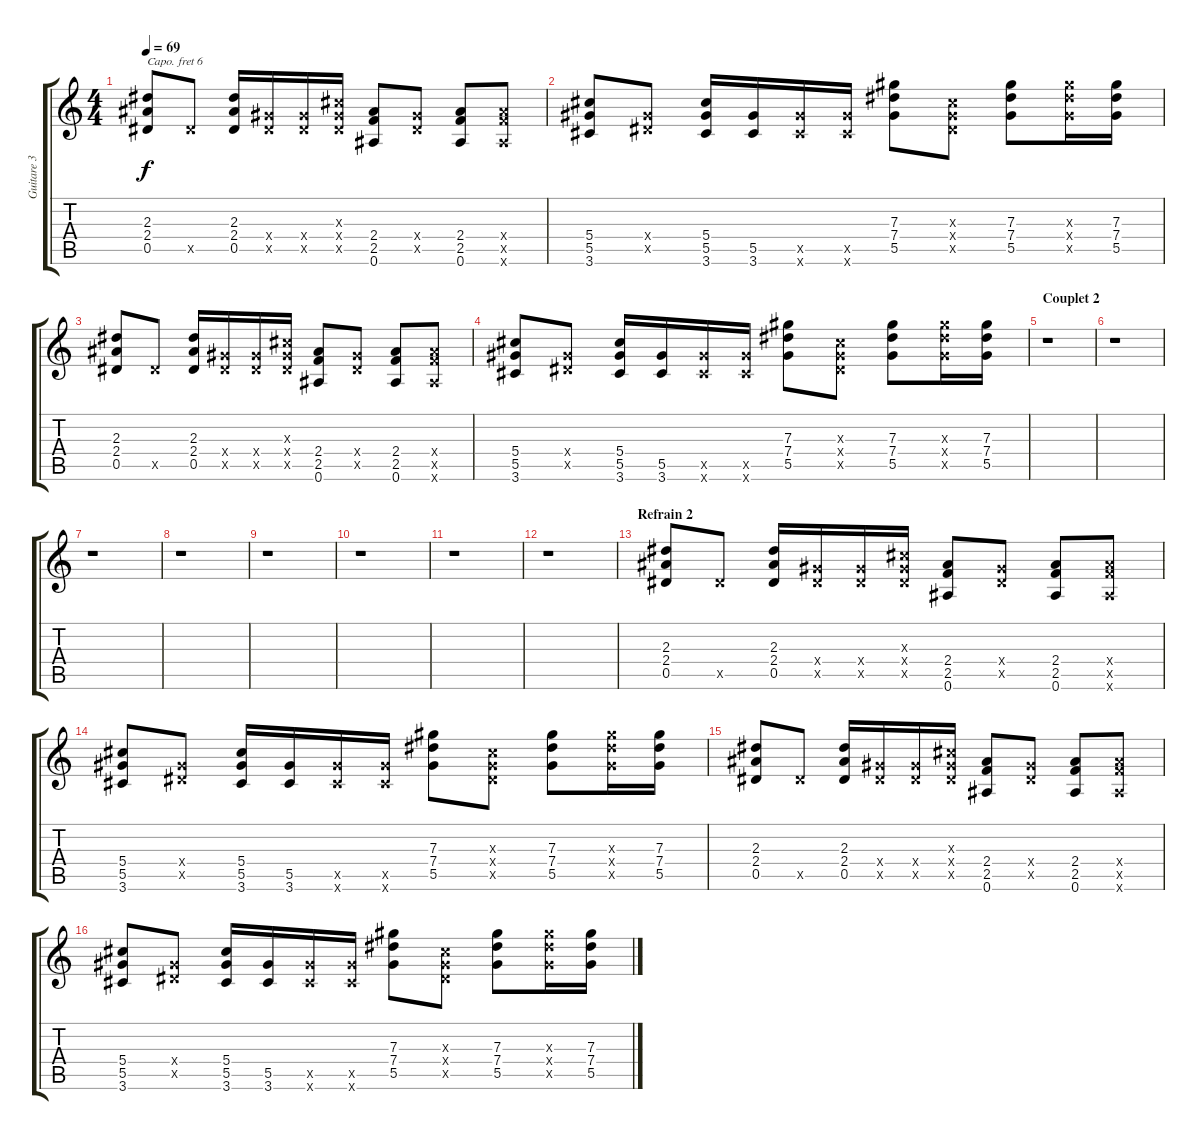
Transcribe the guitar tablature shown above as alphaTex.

\track ("Guitare 3" "Guitare 3") {instrument overdrivenguitar}
\staff {score tabs}
\capo 6
\tuning (E4 B3 G3 D3 A2 E2) {hide}
\ts (4 4)
\tempo 69
\clef g2
\ks c
(2.3 2.4 0.5).8{dy f} 0.5{x}.8 (2.3 2.4 0.5).16 (0.4{x} 0.5{x}).16 (0.4{x} 0.5{x}).16 (0.3{x} 0.4{x} 0.5{x}).16 (2.4 2.5 0.6).8 (0.4{x} 0.5{x}).8 (2.4 2.5 0.6).8 (2.4{x} 2.5{x} 0.6{x}).8 |
(5.4 5.5 3.6).8 (0.4{x} 0.5{x}).8 (5.4 5.5 3.6).16 (5.5 3.6).16 (5.5{x} 3.6{x}).16 (5.5{x} 3.6{x}).16 (7.3 7.4 5.5).8 (0.3{x} 0.4{x} 0.5{x}).8 (7.3 7.4 5.5).8 (7.3{x} 7.4{x} 5.5{x}).16 (7.3 7.4 5.5).16 |
(2.3 2.4 0.5).8 0.5{x}.8 (2.3 2.4 0.5).16 (0.4{x} 0.5{x}).16 (0.4{x} 0.5{x}).16 (0.3{x} 0.4{x} 0.5{x}).16 (2.4 2.5 0.6).8 (0.4{x} 0.5{x}).8 (2.4 2.5 0.6).8 (2.4{x} 2.5{x} 0.6{x}).8 |
(5.4 5.5 3.6).8 (0.4{x} 0.5{x}).8 (5.4 5.5 3.6).16 (5.5 3.6).16 (5.5{x} 3.6{x}).16 (5.5{x} 3.6{x}).16 (7.3 7.4 5.5).8 (0.3{x} 0.4{x} 0.5{x}).8 (7.3 7.4 5.5).8 (7.3{x} 7.4{x} 5.5{x}).16 (7.3 7.4 5.5).16 |
\section ("" "Couplet 2")
r.1 |
r.1 |
r.1 |
r.1 |
r.1 |
r.1 |
r.1 |
r.1 |
\section ("" "Refrain 2")
(2.3 2.4 0.5).8 0.5{x}.8 (2.3 2.4 0.5).16 (0.4{x} 0.5{x}).16 (0.4{x} 0.5{x}).16 (0.3{x} 0.4{x} 0.5{x}).16 (2.4 2.5 0.6).8 (0.4{x} 0.5{x}).8 (2.4 2.5 0.6).8 (2.4{x} 2.5{x} 0.6{x}).8 |
(5.4 5.5 3.6).8 (0.4{x} 0.5{x}).8 (5.4 5.5 3.6).16 (5.5 3.6).16 (5.5{x} 3.6{x}).16 (5.5{x} 3.6{x}).16 (7.3 7.4 5.5).8 (0.3{x} 0.4{x} 0.5{x}).8 (7.3 7.4 5.5).8 (7.3{x} 7.4{x} 5.5{x}).16 (7.3 7.4 5.5).16 |
(2.3 2.4 0.5).8 0.5{x}.8 (2.3 2.4 0.5).16 (0.4{x} 0.5{x}).16 (0.4{x} 0.5{x}).16 (0.3{x} 0.4{x} 0.5{x}).16 (2.4 2.5 0.6).8 (0.4{x} 0.5{x}).8 (2.4 2.5 0.6).8 (2.4{x} 2.5{x} 0.6{x}).8 |
(5.4 5.5 3.6).8 (0.4{x} 0.5{x}).8 (5.4 5.5 3.6).16 (5.5 3.6).16 (5.5{x} 3.6{x}).16 (5.5{x} 3.6{x}).16 (7.3 7.4 5.5).8 (0.3{x} 0.4{x} 0.5{x}).8 (7.3 7.4 5.5).8 (7.3{x} 7.4{x} 5.5{x}).16 (7.3 7.4 5.5).16
